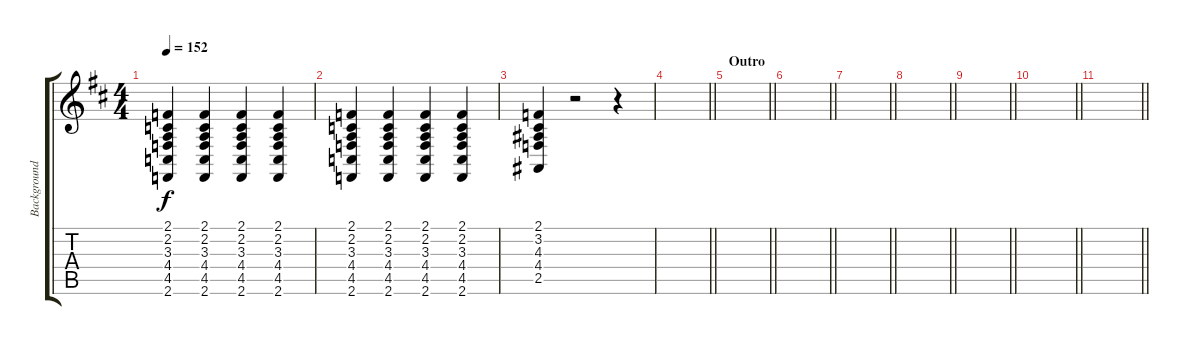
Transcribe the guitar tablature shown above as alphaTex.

\track ("Background 2" "Background") {instrument accordion}
\staff {score tabs}
\tuning (Eb4 Bb3 Gb3 Db3 Ab2 Eb2) {hide}
\ts (4 4)
\tempo 152
\clef g2
\ks d
(2.1 2.2 3.3 4.4 4.5 2.6).4{dy f} (2.1 2.2 3.3 4.4 4.5 2.6).4 (2.1 2.2 3.3 4.4 4.5 2.6).4 (2.1 2.2 3.3 4.4 4.5 2.6).4 |
(2.1 2.2 3.3 4.4 4.5 2.6).4 (2.1 2.2 3.3 4.4 4.5 2.6).4 (2.1 2.2 3.3 4.4 4.5 2.6).4 (2.1 2.2 3.3 4.4 4.5 2.6).4 |
(2.1 3.2 4.3 4.4 2.5).4 r.2 r.4 |
\barLineRight lightlight
|
\section ("" "Outro")
\barLineRight lightlight
|
\barLineRight lightlight
|
\barLineRight lightlight
|
\barLineRight lightlight
|
\barLineRight lightlight
|
\barLineRight lightlight
|
\barLineRight lightlight
